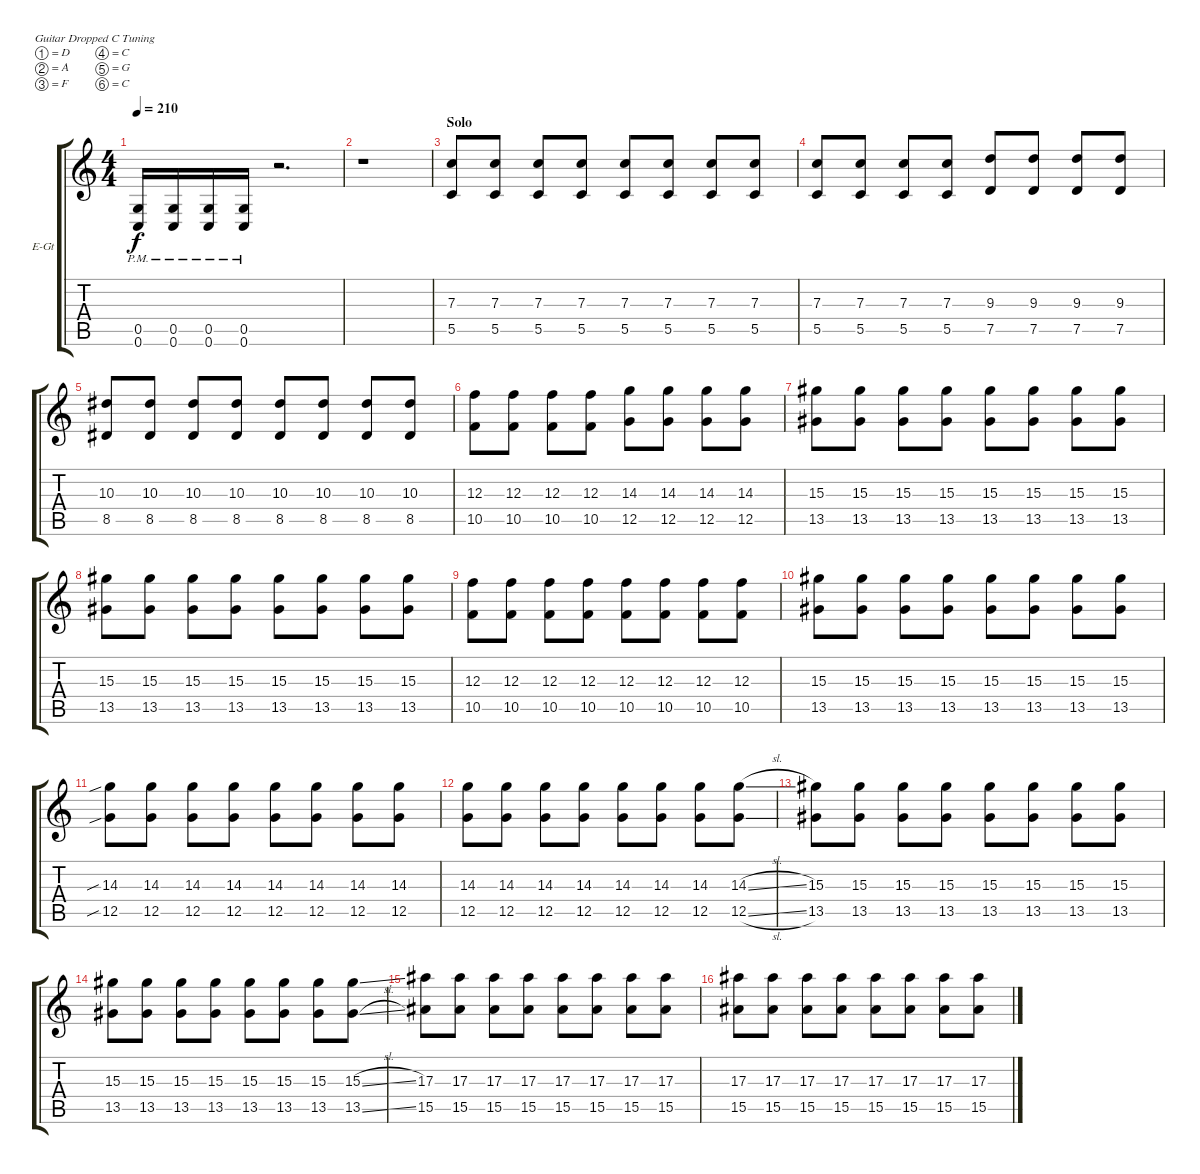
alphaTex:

\defaultSystemsLayout 4
\bracketExtendMode groupsimilarinstruments
\firstSystemTrackNameOrientation horizontal
\otherSystemsTrackNameOrientation horizontal
\track ("Guitar 2" "E-Gt") {instrument distortionguitar}
\staff {score tabs}
\tuning (D4 A3 F3 C3 G2 C2)
\ts (4 4)
\tempo 210
\clef g2
\ks c
(0.6{pm} 0.5{pm}).16{dy f} (0.6{pm} 0.5{pm}).16 (0.6{pm} 0.5{pm}).16 (0.6{pm} 0.5{pm}).16 r.2{d} |
r.1 |
\section ("" "Solo")
(5.5 7.3).8 (5.5 7.3).8 (5.5 7.3).8 (5.5 7.3).8 (5.5 7.3).8 (5.5 7.3).8 (5.5 7.3).8 (5.5 7.3).8 |
(5.5 7.3).8 (5.5 7.3).8 (5.5 7.3).8 (5.5 7.3).8 (7.5 9.3).8 (7.5 9.3).8 (7.5 9.3).8 (7.5 9.3).8 |
(8.5 10.3).8 (8.5 10.3).8 (8.5 10.3).8 (8.5 10.3).8 (8.5 10.3).8 (8.5 10.3).8 (8.5 10.3).8 (8.5 10.3).8 |
(10.5 12.3).8 (10.5 12.3).8 (10.5 12.3).8 (10.5 12.3).8 (12.5 14.3).8 (12.5 14.3).8 (12.5 14.3).8 (12.5 14.3).8 |
(15.3 13.5).8 (15.3 13.5).8 (15.3 13.5).8 (15.3 13.5).8 (15.3 13.5).8 (15.3 13.5).8 (15.3 13.5).8 (15.3 13.5).8 |
(15.3 13.5).8 (15.3 13.5).8 (15.3 13.5).8 (15.3 13.5).8 (15.3 13.5).8 (15.3 13.5).8 (15.3 13.5).8 (15.3 13.5).8 |
(10.5 12.3).8 (10.5 12.3).8 (10.5 12.3).8 (10.5 12.3).8 (10.5 12.3).8 (10.5 12.3).8 (10.5 12.3).8 (10.5 12.3).8 |
(15.3 13.5).8 (15.3 13.5).8 (15.3 13.5).8 (15.3 13.5).8 (15.3 13.5).8 (15.3 13.5).8 (15.3 13.5).8 (15.3 13.5).8 |
(12.5{sib} 14.3{sib}).8 (12.5 14.3).8 (12.5 14.3).8 (12.5 14.3).8 (12.5 14.3).8 (12.5 14.3).8 (12.5 14.3).8 (12.5 14.3).8 |
(12.5 14.3).8 (12.5 14.3).8 (12.5 14.3).8 (12.5 14.3).8 (12.5 14.3).8 (12.5 14.3).8 (12.5 14.3).8 (12.5{sl} 14.3{sl}).8 |
(15.3 13.5).8 (15.3 13.5).8 (15.3 13.5).8 (15.3 13.5).8 (15.3 13.5).8 (15.3 13.5).8 (15.3 13.5).8 (15.3 13.5).8 |
(15.3 13.5).8 (15.3 13.5).8 (15.3 13.5).8 (15.3 13.5).8 (15.3 13.5).8 (15.3 13.5).8 (15.3 13.5).8 (15.3{sl} 13.5{sl}).8 |
(17.3 15.5).8 (17.3 15.5).8 (17.3 15.5).8 (17.3 15.5).8 (17.3 15.5).8 (17.3 15.5).8 (17.3 15.5).8 (17.3 15.5).8 |
(17.3 15.5).8 (17.3 15.5).8 (17.3 15.5).8 (17.3 15.5).8 (17.3 15.5).8 (17.3 15.5).8 (17.3 15.5).8 (17.3 15.5).8
